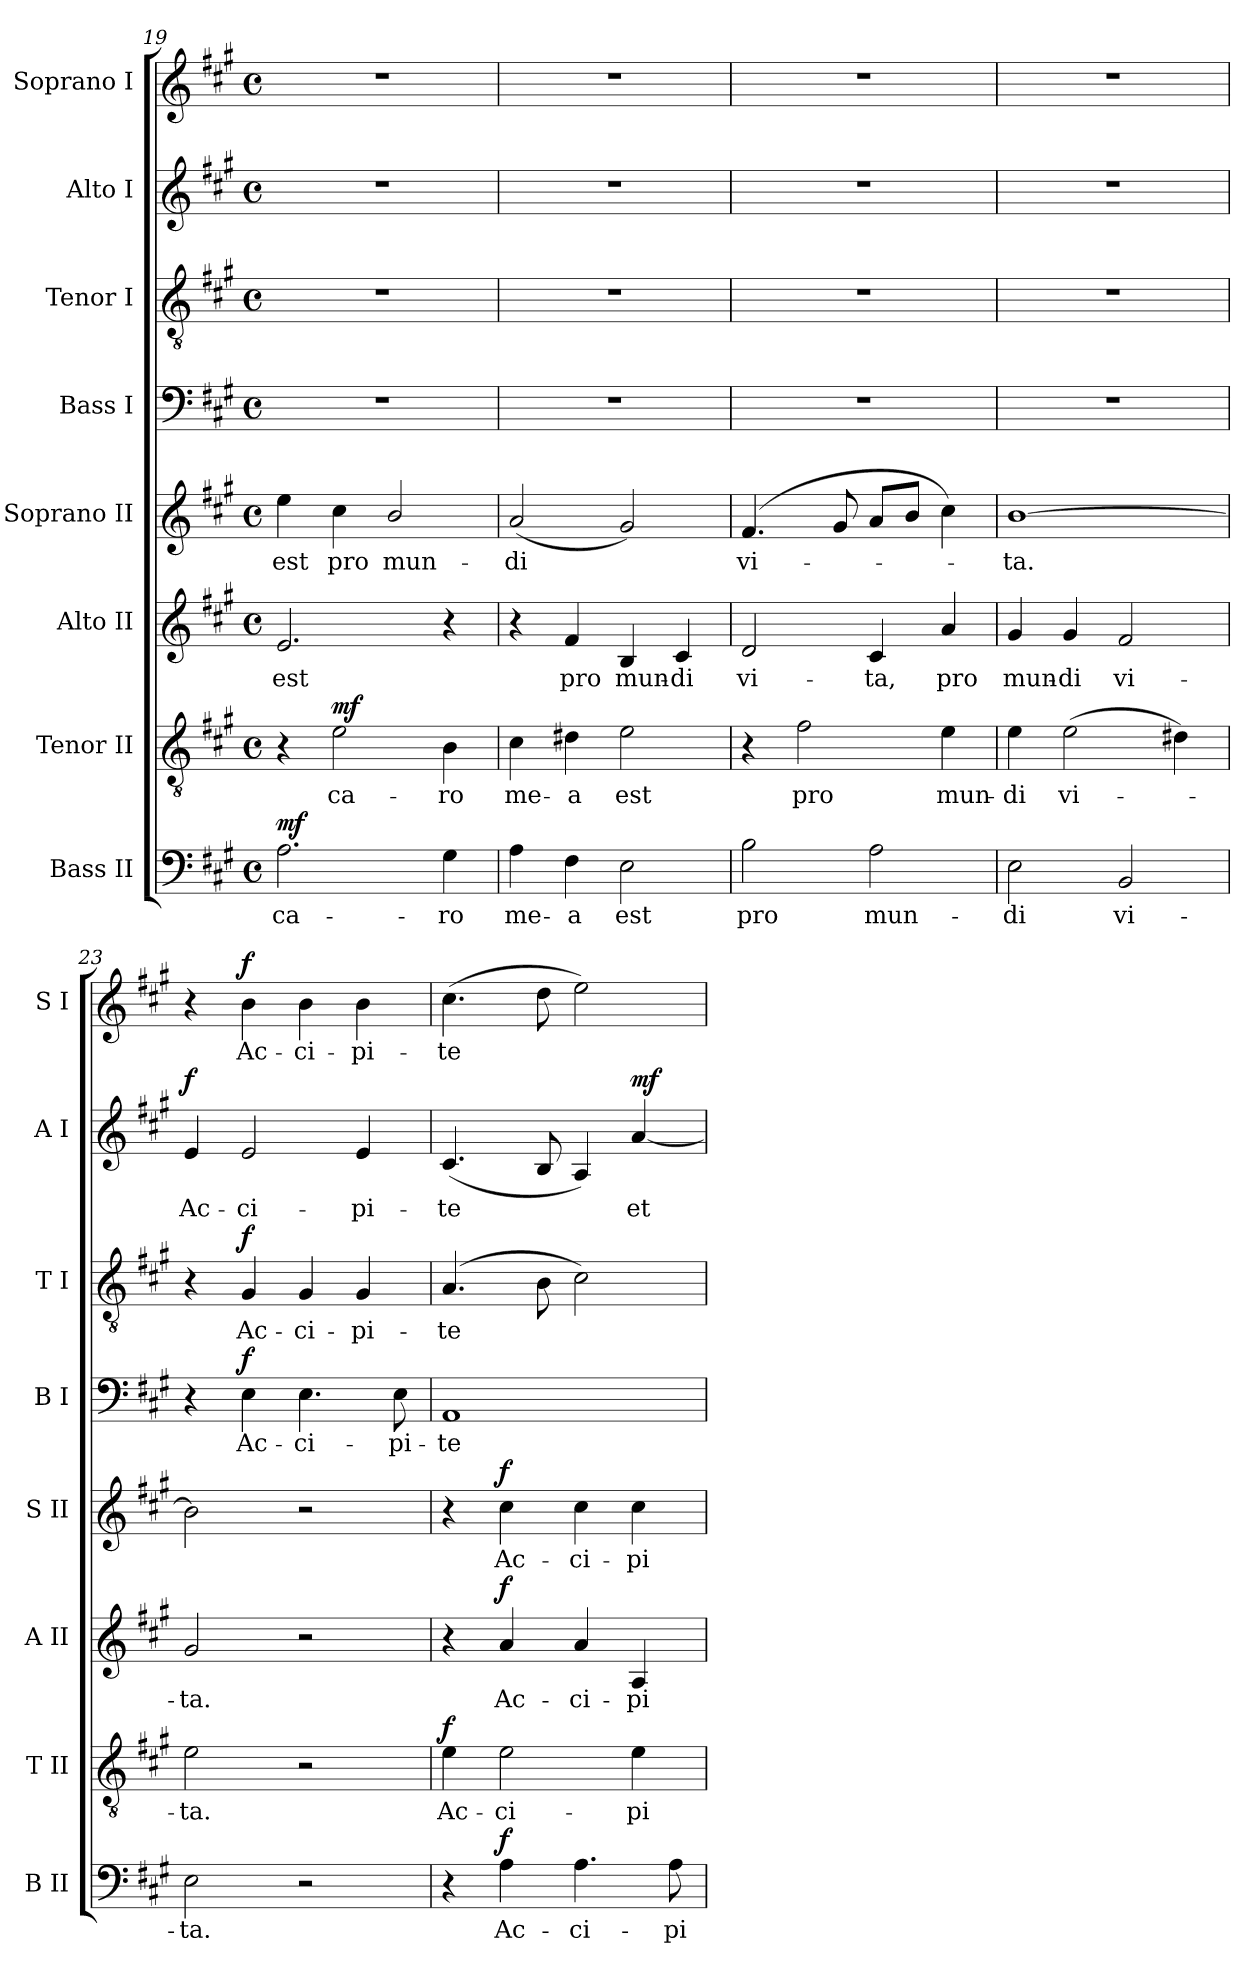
**kern	**text	**dynam	**kern	**text	**dynam	**kern	**text	**dynam	**kern	**text	**dynam	**kern	**text	**dynam	**kern	**text	**dynam	**kern	**text	**dynam	**kern	**text	**dynam
*part8	*part8	*part8	*part7	*part7	*part7	*part6	*part6	*part6	*part5	*part5	*part5	*part4	*part4	*part4	*part3	*part3	*part3	*part2	*part2	*part2	*part1	*part1	*part1
*staff8	*staff8	*staff8	*staff7	*staff7	*staff7	*staff6	*staff6	*staff6	*staff5	*staff5	*staff5	*staff4	*staff4	*staff4	*staff3	*staff3	*staff3	*staff2	*staff2	*staff2	*staff1	*staff1	*staff1
*I"Bass II	*	*	*I"Tenor II	*	*	*I"Alto II	*	*	*I"Soprano II	*	*	*I"Bass I	*	*	*I"Tenor I	*	*	*I"Alto I	*	*	*I"Soprano I	*	*
*I'B II	*	*	*I'T II	*	*	*I'A II	*	*	*I'S II	*	*	*I'B I	*	*	*I'T I	*	*	*I'A I	*	*	*I'S I	*	*
!!LO:LB:g=z
*clefF4	*	*	*clefGv2	*	*	*clefG2	*	*	*clefG2	*	*	*clefF4	*	*	*clefGv2	*	*	*clefG2	*	*	*clefG2	*	*
*k[f#c#g#]	*	*	*k[f#c#g#]	*	*	*k[f#c#g#]	*	*	*k[f#c#g#]	*	*	*k[f#c#g#]	*	*	*k[f#c#g#]	*	*	*k[f#c#g#]	*	*	*k[f#c#g#]	*	*
*A:	*	*	*A:	*	*	*A:	*	*	*A:	*	*	*A:	*	*	*A:	*	*	*A:	*	*	*A:	*	*
*M4/4	*	*	*M4/4	*	*	*M4/4	*	*	*M4/4	*	*	*M4/4	*	*	*M4/4	*	*	*M4/4	*	*	*M4/4	*	*
*met(c)	*	*	*met(c)	*	*	*met(c)	*	*	*met(c)	*	*	*met(c)	*	*	*met(c)	*	*	*met(c)	*	*	*met(c)	*	*
=19	=19	=19	=19	=19	=19	=19	=19	=19	=19	=19	=19	=19	=19	=19	=19	=19	=19	=19	=19	=19	=19	=19	=19
!	!LO:LY:b	!LO:DY:b	!	!	!	!	!LO:LY:b	!	!	!LO:LY:b	!	!	!	!	!	!	!	!	!	!	!	!	!
2.A	ca-	mf	4r	.	.	2.e	est	.	4ee	est	.	1r	.	.	1r	.	.	1r	.	.	1r	.	.
!	!	!	!	!LO:LY:b	!LO:DY:b	!	!	!	!	!LO:LY:b	!	!	!	!	!	!	!	!	!	!	!	!	!
.	.	.	2e	ca-	mf	.	.	.	4cc#	pro	.	.	.	.	.	.	.	.	.	.	.	.	.
!	!	!	!	!	!	!	!	!	!	!LO:LY:b	!	!	!	!	!	!	!	!	!	!	!	!	!
.	.	.	.	.	.	.	.	.	2b/	mun-	.	.	.	.	.	.	.	.	.	.	.	.	.
!	!LO:LY:b	!	!	!LO:LY:b	!	!	!	!	!	!	!	!	!	!	!	!	!	!	!	!	!	!	!
4G#	-ro	.	4B	-ro	.	4r	.	.	.	.	.	.	.	.	.	.	.	.	.	.	.	.	.
=20	=20	=20	=20	=20	=20	=20	=20	=20	=20	=20	=20	=20	=20	=20	=20	=20	=20	=20	=20	=20	=20	=20	=20
!	!LO:LY:b	!	!	!LO:LY:b	!	!	!	!	!	!LO:LY:b	!	!	!	!	!	!	!	!	!	!	!	!	!
4A	me-	.	4c#	me-	.	4r	.	.	(<2a	-di	.	1r	.	.	1r	.	.	1r	.	.	1r	.	.
!	!LO:LY:b	!	!	!LO:LY:b	!	!	!LO:LY:b	!	!	!	!	!	!	!	!	!	!	!	!	!	!	!	!
4F#	-a	.	4d#X	-a	.	4f#	pro	.	.	.	.	.	.	.	.	.	.	.	.	.	.	.	.
!	!LO:LY:b	!	!	!LO:LY:b	!	!	!LO:LY:b	!	!	!	!	!	!	!	!	!	!	!	!	!	!	!	!
2E	est	.	2e	est	.	4B	mun-	.	2g#)	.	.	.	.	.	.	.	.	.	.	.	.	.	.
!	!	!	!	!	!	!	!LO:LY:b	!	!	!	!	!	!	!	!	!	!	!	!	!	!	!	!
.	.	.	.	.	.	4c#	-di	.	.	.	.	.	.	.	.	.	.	.	.	.	.	.	.
=21	=21	=21	=21	=21	=21	=21	=21	=21	=21	=21	=21	=21	=21	=21	=21	=21	=21	=21	=21	=21	=21	=21	=21
!	!LO:LY:b	!	!	!	!	!	!LO:LY:b	!	!	!LO:LY:b	!	!	!	!	!	!	!	!	!	!	!	!	!
2B	pro	.	4r	.	.	2d	vi-	.	(<4.f#	vi-	.	1r	.	.	1r	.	.	1r	.	.	1r	.	.
!	!	!	!	!LO:LY:b	!	!	!	!	!	!	!	!	!	!	!	!	!	!	!	!	!	!	!
.	.	.	2f#	pro	.	.	.	.	.	.	.	.	.	.	.	.	.	.	.	.	.	.	.
.	.	.	.	.	.	.	.	.	8g#	.	.	.	.	.	.	.	.	.	.	.	.	.	.
!	!LO:LY:b	!	!	!	!	!	!LO:LY:b	!	!	!	!	!	!	!	!	!	!	!	!	!	!	!	!
2A	mun-	.	.	.	.	4c#	-ta,	.	8aL	.	.	.	.	.	.	.	.	.	.	.	.	.	.
.	.	.	.	.	.	.	.	.	8bJ	.	.	.	.	.	.	.	.	.	.	.	.	.	.
!	!	!	!	!LO:LY:b	!	!	!LO:LY:b	!	!	!	!	!	!	!	!	!	!	!	!	!	!	!	!
.	.	.	4e	mun-	.	4a	pro	.	4cc#)	.	.	.	.	.	.	.	.	.	.	.	.	.	.
=22	=22	=22	=22	=22	=22	=22	=22	=22	=22	=22	=22	=22	=22	=22	=22	=22	=22	=22	=22	=22	=22	=22	=22
!	!LO:LY:b	!	!	!LO:LY:b	!	!	!LO:LY:b	!	!	!LO:LY:b	!	!	!	!	!	!	!	!	!	!	!	!	!
2E	-di	.	4e	-di	.	4g#	mun-	.	[1b	ta.	.	1r	.	.	1r	.	.	1r	.	.	1r	.	.
!	!	!	!	!LO:LY:b	!	!	!LO:LY:b	!	!	!	!	!	!	!	!	!	!	!	!	!	!	!	!
.	.	.	(>2e	vi-	.	4g#	-di	.	.	.	.	.	.	.	.	.	.	.	.	.	.	.	.
!	!LO:LY:b	!	!	!	!	!	!LO:LY:b	!	!	!	!	!	!	!	!	!	!	!	!	!	!	!	!
2BB	vi-	.	.	.	.	2f#	vi-	.	.	.	.	.	.	.	.	.	.	.	.	.	.	.	.
.	.	.	4d#X)	.	.	.	.	.	.	.	.	.	.	.	.	.	.	.	.	.	.	.	.
=23	=23	=23	=23	=23	=23	=23	=23	=23	=23	=23	=23	=23	=23	=23	=23	=23	=23	=23	=23	=23	=23	=23	=23
!	!LO:LY:b	!	!	!LO:LY:b	!	!	!LO:LY:b	!	!	!	!	!	!	!	!	!	!	!	!LO:LY:b	!LO:DY:b	!	!	!
2E	-ta.	.	2e	ta.	.	2g#	-ta.	.	2b]	.	.	4r	.	.	4r	.	.	4e	Ac-	f	4r	.	.
!	!	!	!	!	!	!	!	!	!	!	!	!	!LO:LY:b	!LO:DY:b	!	!LO:LY:b	!LO:DY:b	!	!LO:LY:b	!	!	!LO:LY:b	!LO:DY:b
.	.	.	.	.	.	.	.	.	.	.	.	4E	Ac-	f	4G#	Ac-	f	2e	-ci-	.	4b	Ac-	f
!	!	!	!	!	!	!	!	!	!	!	!	!	!LO:LY:b	!	!	!LO:LY:b	!	!	!	!	!	!LO:LY:b	!
2r	.	.	2r	.	.	2r	.	.	2r	.	.	4.E	-ci-	.	4G#	-ci-	.	.	.	.	4b	-ci-	.
!	!	!	!	!	!	!	!	!	!	!	!	!	!	!	!	!LO:LY:b	!	!	!LO:LY:b	!	!	!LO:LY:b	!
.	.	.	.	.	.	.	.	.	.	.	.	.	.	.	4G#	-pi-	.	4e	-pi-	.	4b	-pi-	.
!	!	!	!	!	!	!	!	!	!	!	!	!	!LO:LY:b	!	!	!	!	!	!	!	!	!	!
.	.	.	.	.	.	.	.	.	.	.	.	8E	-pi-	.	.	.	.	.	.	.	.	.	.
=24	=24	=24	=24	=24	=24	=24	=24	=24	=24	=24	=24	=24	=24	=24	=24	=24	=24	=24	=24	=24	=24	=24	=24
!	!	!	!	!LO:LY:b	!LO:DY:b	!	!	!	!	!	!	!	!LO:LY:b	!	!	!LO:LY:b	!	!	!LO:LY:b	!	!	!LO:LY:b	!
4r	.	.	4e	Ac-	f	4r	.	.	4r	.	.	1AA	-te	.	(>4.A	-te	.	(<4.c#	-te	.	(>4.cc#	-te	.
!	!LO:LY:b	!LO:DY:b	!	!LO:LY:b	!	!	!LO:LY:b	!LO:DY:b	!	!LO:LY:b	!LO:DY:b	!	!	!	!	!	!	!	!	!	!	!	!
4A	Ac-	f	2e	-ci-	.	4a	Ac-	f	4cc#	Ac-	f	.	.	.	.	.	.	.	.	.	.	.	.
.	.	.	.	.	.	.	.	.	.	.	.	.	.	.	8B	.	.	8B	.	.	8dd	.	.
!	!LO:LY:b	!	!	!	!	!	!LO:LY:b	!	!	!LO:LY:b	!	!	!	!	!	!	!	!	!	!	!	!	!
4.A	-ci-	.	.	.	.	4a	-ci-	.	4cc#	-ci-	.	.	.	.	2c#)	.	.	4A)	.	.	2ee)	.	.
!	!	!	!	!LO:LY:b	!	!	!LO:LY:b	!	!	!LO:LY:b	!	!	!	!	!	!	!	!	!LO:LY:b	!LO:DY:b	!	!	!
.	.	.	4e	-pi-	.	4A	-pi-	.	4cc#	-pi-	.	.	.	.	.	.	.	[4a	et	mf	.	.	.
!	!LO:LY:b	!	!	!	!	!	!	!	!	!	!	!	!	!	!	!	!	!	!	!	!	!	!
8A	-pi-	.	.	.	.	.	.	.	.	.	.	.	.	.	.	.	.	.	.	.	.	.	.
=	=	=	=	=	=	=	=	=	=	=	=	=	=	=	=	=	=	=	=	=	=	=	=
*-	*-	*-	*-	*-	*-	*-	*-	*-	*-	*-	*-	*-	*-	*-	*-	*-	*-	*-	*-	*-	*-	*-	*-
